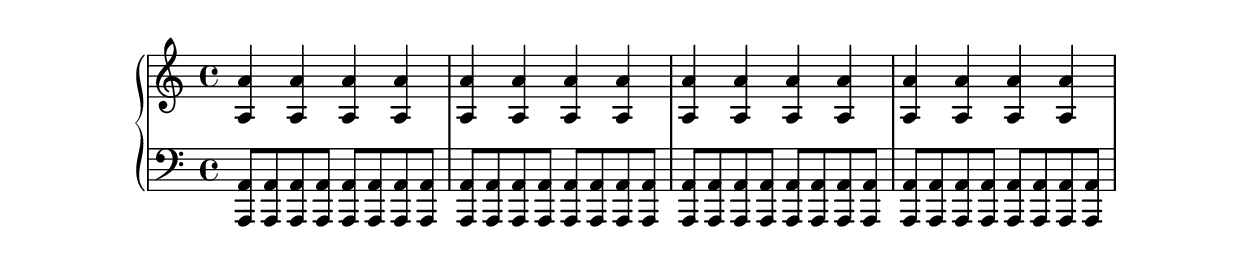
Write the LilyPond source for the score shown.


\version "1.9.8"
\header { texidoc="@cindex Octave Doubling
Octave doubling parts of music. "
}

upperOne = \notes\relative c'' {
  a4 a a a
  a4 a a a
  a4 a a a
  a4 a a a
}

upperOctave = \notes <<
  \context Thread=upperOne { \transpose c' c \upperOne }
  \context Thread=upperOne {
    \property Thread.devNullThread = #'allways s1*2
    \property Thread.devNullThread = #'() s1*2
  }
>>

lowerOne = \notes\relative c {
  a8 a a a  a a a a
  a8 a a a  a a a a
  a8 a a a  a a a a
  a8 a a a  a a a a
}
  
firstEight = \notes { 
  \property Thread.devNullThread = #'() s8
  \property Thread.devNullThread = #'allways s8*7
}

lowerOctave = \notes <<
  \context Thread=lowerOne { \transpose c' c  \lowerOne }
  \context Thread=lowerOne {
    \repeat "unfold" 4 { \firstEight }
  }
>>

\score {
  <<
    \context PianoStaff <<
      \context Staff=upper <<
        \context Voice=upperOne <<
          \upperOne
          \upperOctave
        >>
      >>
      \context Staff=lower <<
        \clef bass
	\context Voice=lowerOne <<
	  \lowerOne
	  \lowerOctave
	>>
      >>
    >>
  >>  
  \paper { }
}

